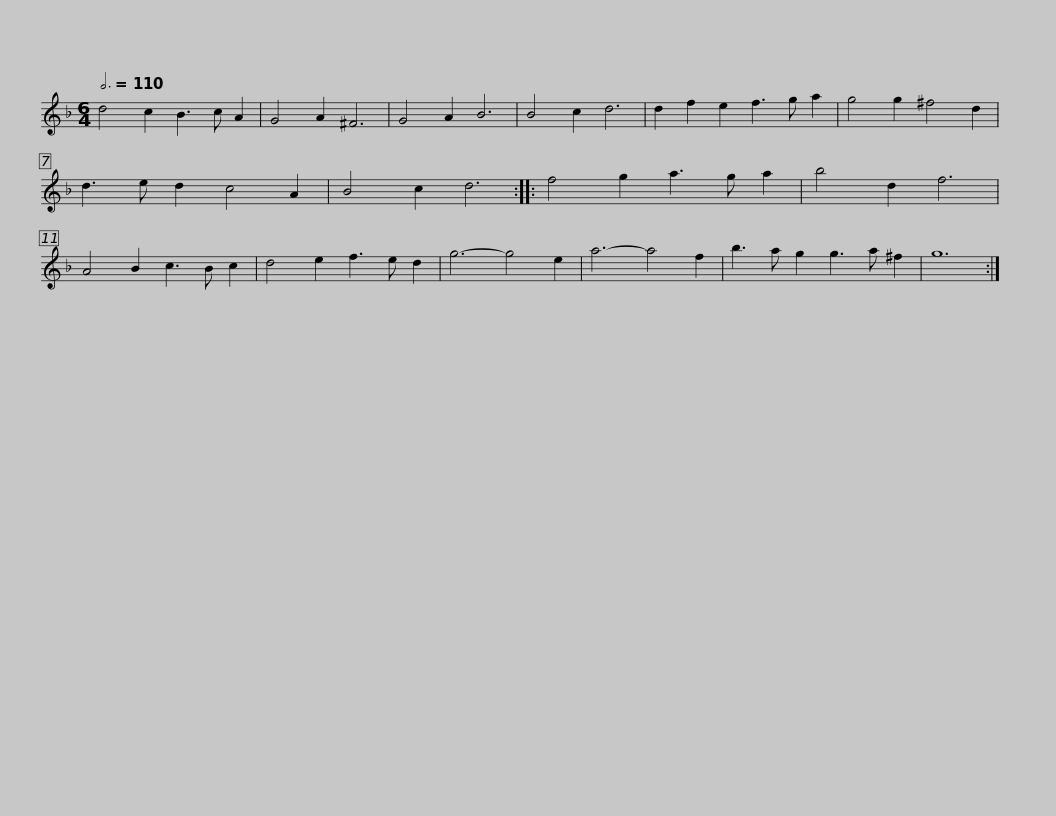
X:1
L:1/8
Q:3/4=110
M:6/4
I:linebreak $
K:Dmin
V:1 treble
V:1
 d4 c2 B3 c A2 | G4 A2 ^F6 | G4 A2 B6 | B4 c2 d6 | d2 f2 e2 f3 g a2 | %5
 g4 g2 ^f4 d2 | d3 e d2 c4 A2 | B4 c2 d6 ::$ f4 g2 a3 g a2 | b4 d2 f6 | %10
 A4 B2 c3 B c2 | d4 e2 f3 e d2 | g6- g4 e2 | a6- a4 f2 | b3 a g2 g3 a ^f2 | %15
 g12 :| %16
